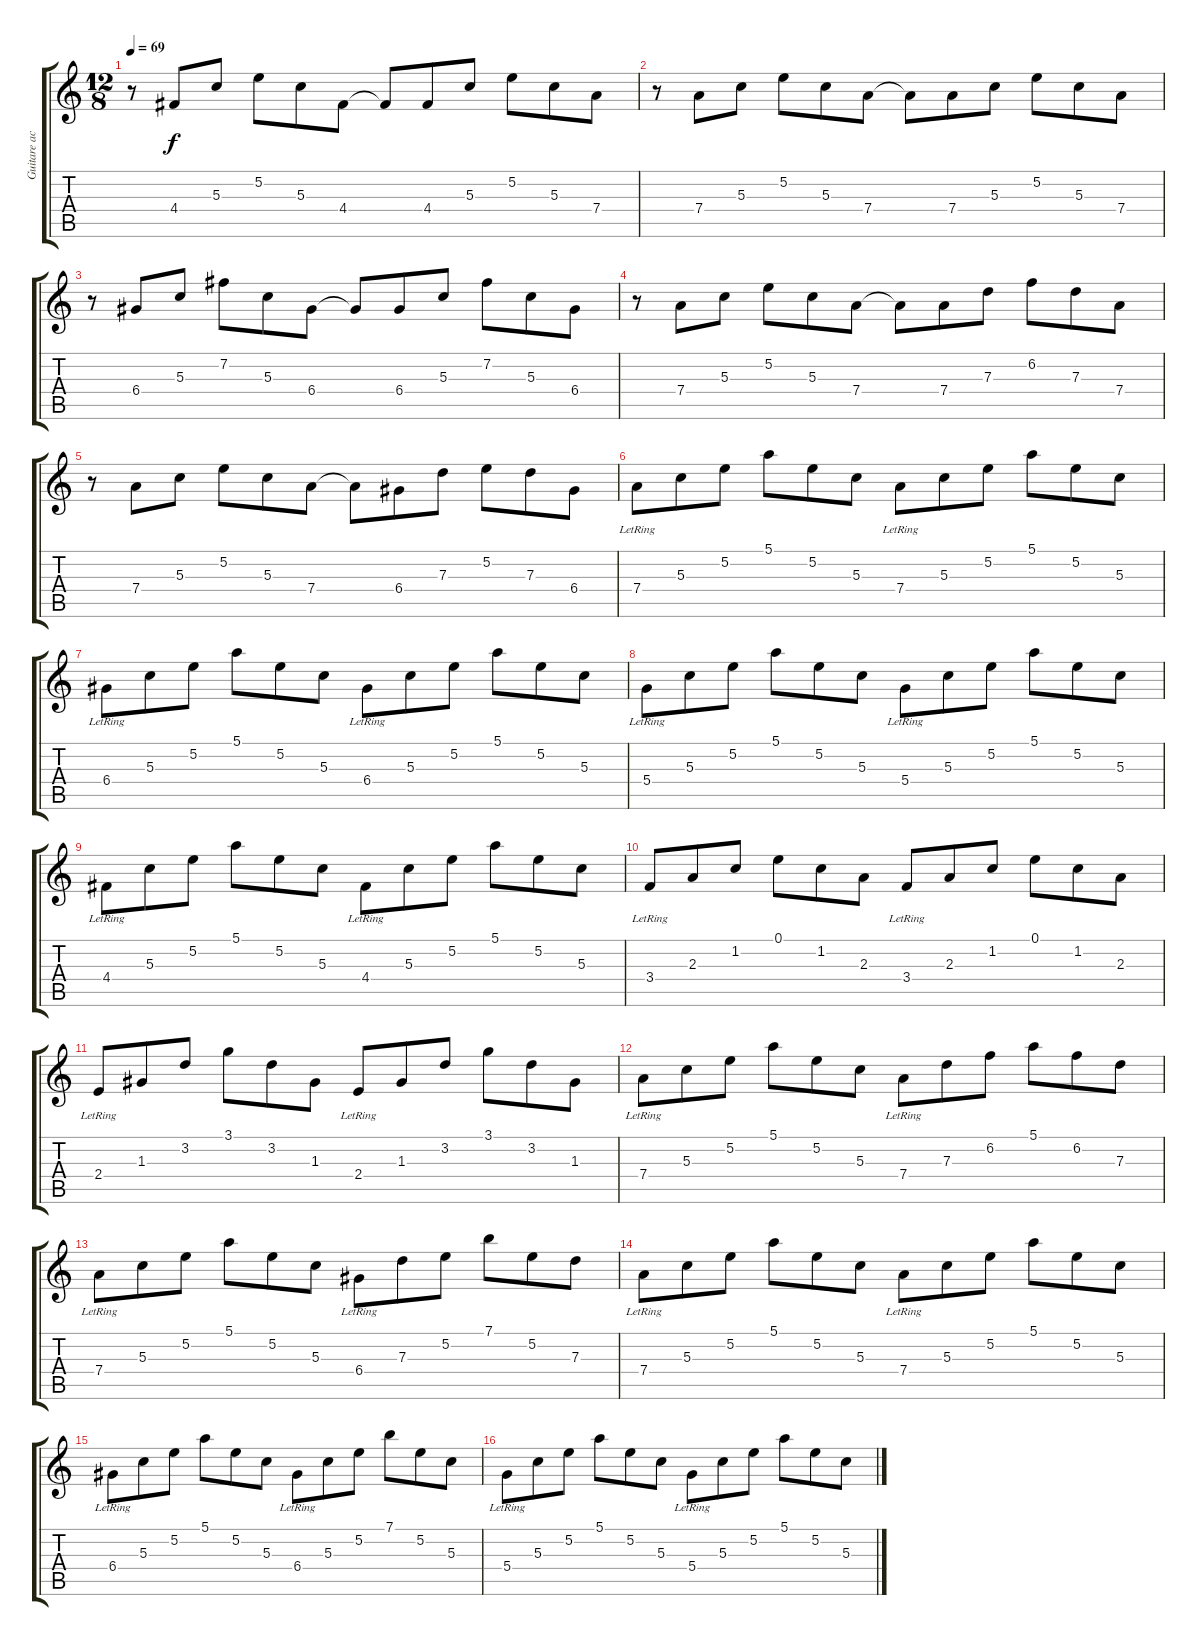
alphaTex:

\track ("Guitare acc" "Guitare ac") {instrument electricguitarjazz}
\staff {score tabs}
\tuning (E4 B3 G3 D3 A2 E2) {hide}
\ts (12 8)
\tempo 69
\clef g2
\ks c
r.8{dy f} 4.4.8 5.3.8 5.2.8 5.3.8 4.4.8 4.4{t}.8 4.4.8 5.3.8 5.2.8 5.3.8 7.4.8 |
r.8 7.4.8 5.3.8 5.2.8 5.3.8 7.4.8 7.4{t}.8 7.4.8 5.3.8 5.2.8 5.3.8 7.4.8 |
r.8 6.4.8 5.3.8 7.2.8 5.3.8 6.4.8 6.4{t}.8 6.4.8 5.3.8 7.2.8 5.3.8 6.4.8 |
r.8 7.4.8 5.3.8 5.2.8 5.3.8 7.4.8 7.4{t}.8 7.4.8 7.3.8 6.2.8 7.3.8 7.4.8 |
r.8 7.4.8 5.3.8 5.2.8 5.3.8 7.4.8 7.4{t}.8 6.4.8 7.3.8 5.2.8 7.3.8 6.4.8 |
7.4{lr}.8 5.3.8 5.2.8 5.1.8 5.2.8 5.3.8 7.4{lr}.8 5.3.8 5.2.8 5.1.8 5.2.8 5.3.8 |
6.4{lr}.8 5.3.8 5.2.8 5.1.8 5.2.8 5.3.8 6.4{lr}.8 5.3.8 5.2.8 5.1.8 5.2.8 5.3.8 |
5.4{lr}.8 5.3.8 5.2.8 5.1.8 5.2.8 5.3.8 5.4{lr}.8 5.3.8 5.2.8 5.1.8 5.2.8 5.3.8 |
4.4{lr}.8 5.3.8 5.2.8 5.1.8 5.2.8 5.3.8 4.4{lr}.8 5.3.8 5.2.8 5.1.8 5.2.8 5.3.8 |
3.4{lr}.8 2.3.8 1.2.8 0.1.8 1.2.8 2.3.8 3.4{lr}.8 2.3.8 1.2.8 0.1.8 1.2.8 2.3.8 |
2.4{lr}.8 1.3.8 3.2.8 3.1.8 3.2.8 1.3.8 2.4{lr}.8 1.3.8 3.2.8 3.1.8 3.2.8 1.3.8 |
7.4{lr}.8 5.3.8 5.2.8 5.1.8 5.2.8 5.3.8 7.4{lr}.8 7.3.8 6.2.8 5.1.8 6.2.8 7.3.8 |
7.4{lr}.8 5.3.8 5.2.8 5.1.8 5.2.8 5.3.8 6.4{lr}.8 7.3.8 5.2.8 7.1.8 5.2.8 7.3.8 |
7.4{lr}.8 5.3.8 5.2.8 5.1.8 5.2.8 5.3.8 7.4{lr}.8 5.3.8 5.2.8 5.1.8 5.2.8 5.3.8 |
6.4{lr}.8 5.3.8 5.2.8 5.1.8 5.2.8 5.3.8 6.4{lr}.8 5.3.8 5.2.8 7.1.8 5.2.8 5.3.8 |
5.4{lr}.8 5.3.8 5.2.8 5.1.8 5.2.8 5.3.8 5.4{lr}.8 5.3.8 5.2.8 5.1.8 5.2.8 5.3.8
